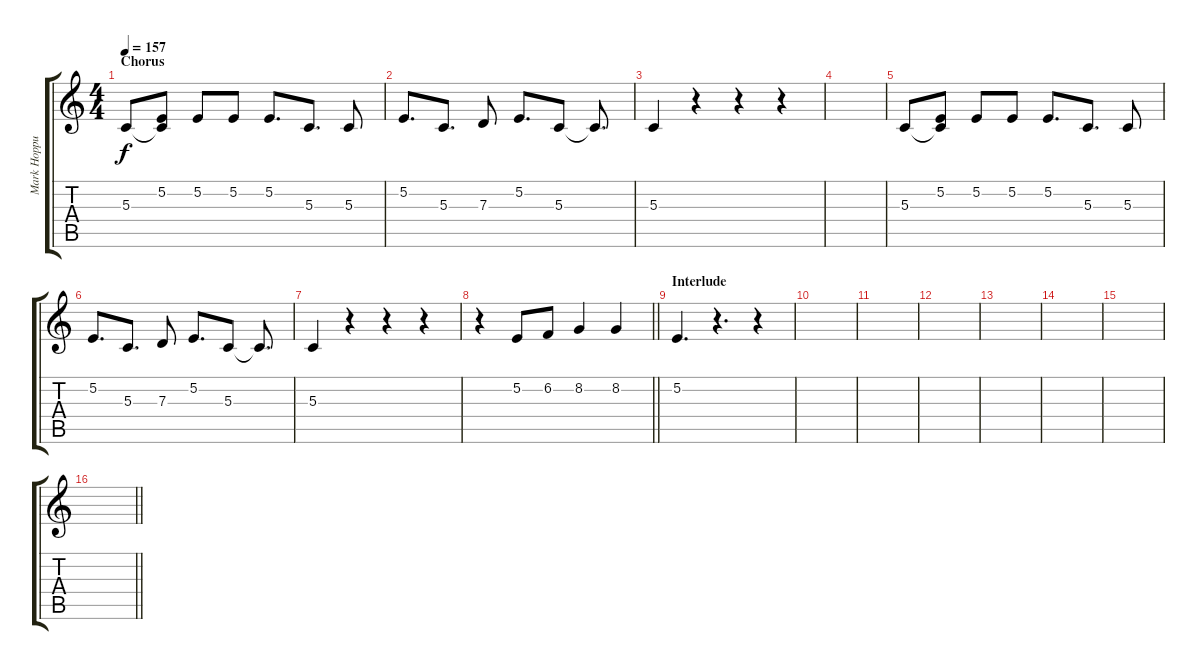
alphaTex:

\track ("Mark Hoppus - Vocals" "Mark Hoppu") {instrument altosax}
\staff {score tabs}
\tuning (E4 B3 G3 D3 A2 E2) {hide}
\ts (4 4)
\section ("" "Chorus")
\tempo 157
\clef g2
\ks c
5.3.8{dy f} (5.2 5.3{t}).8 5.2.8 5.2.8 5.2.8{d} 5.3.8{d} 5.3.8 |
5.2.8{d} 5.3.8{d} 7.3.8 5.2.8{d} 5.3.8 5.3{t}.8{d} |
5.3.4 r.4 r.4 r.4 |
|
5.3.8 (5.2 5.3{t}).8 5.2.8 5.2.8 5.2.8{d} 5.3.8{d} 5.3.8 |
5.2.8{d} 5.3.8{d} 7.3.8 5.2.8{d} 5.3.8 5.3{t}.8{d} |
5.3.4 r.4 r.4 r.4 |
\barLineRight lightlight
r.4 5.2.8 6.2.8 8.2.4 8.2.4 |
\section ("" "Interlude")
5.2.4{d} r.4{d} r.4 |
|
|
|
|
|
|
\barLineRight lightlight
